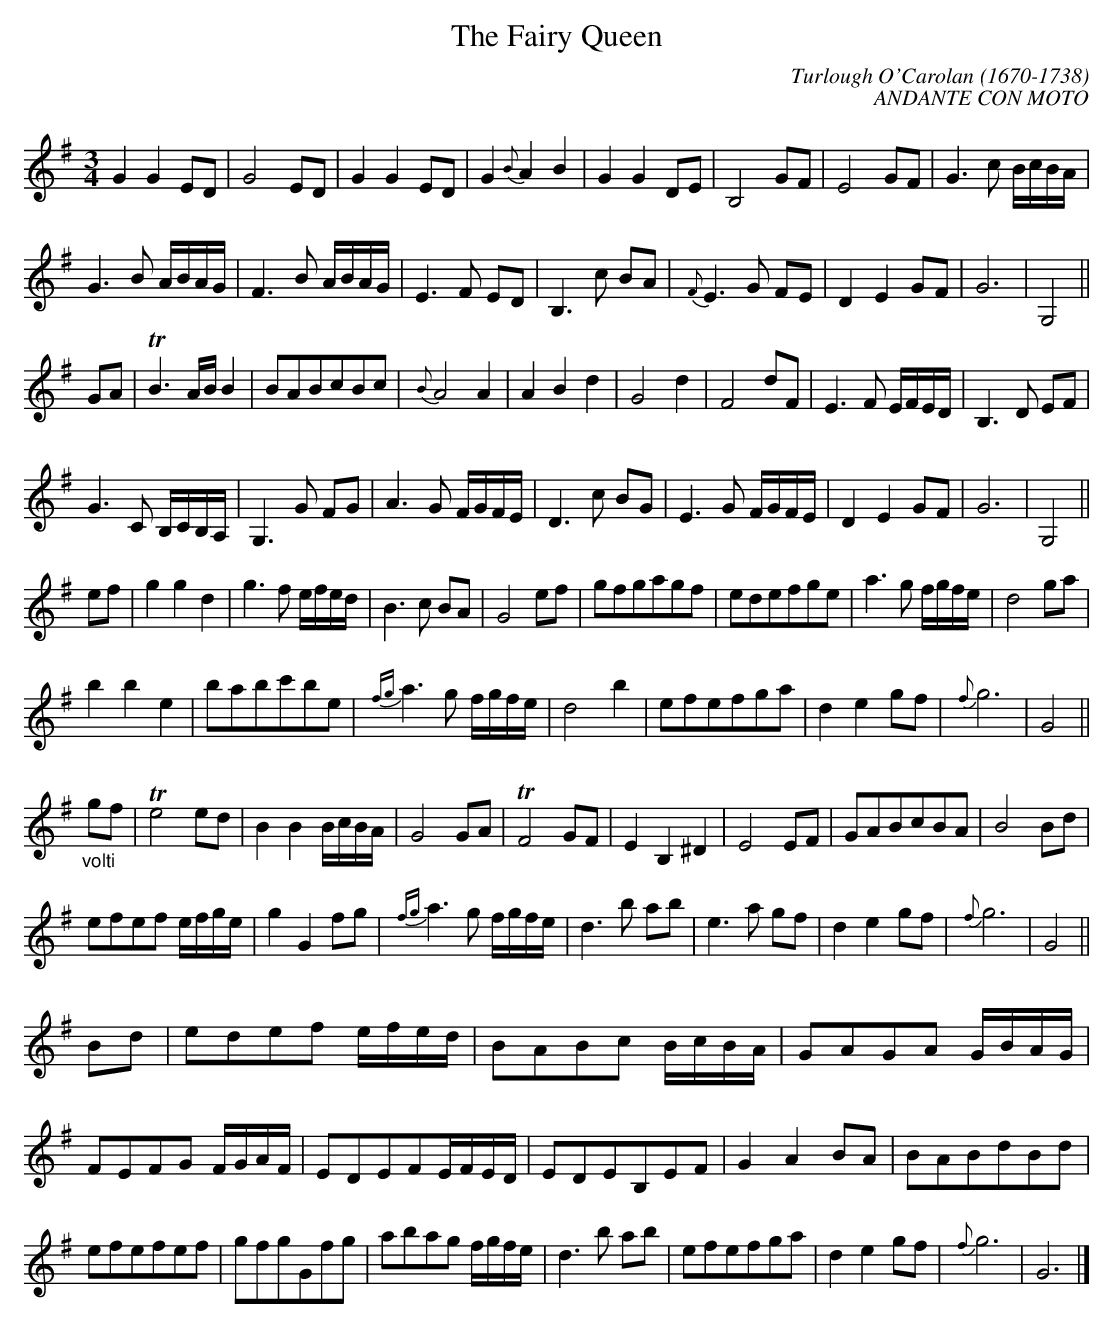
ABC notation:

X:1occ
T:The Fairy Queen
C:Turlough O'Carolan (1670-1738)
C:ANDANTE CON MOTO
M:3/4
L:1/8
K:G
G2G2ED|G4ED|G2G2ED|G2{B}A2B2|G2G2DE|B,4GF|E4GF|G3c B/2c/2B/2A/2|
G3B A/2B/2A/2G/2|F3B A/2B/2A/2G/2|E3F ED|B,3c BA|{F}E3G FE|D2E2GF|G6|G,4||
GA| TB3A/2B/2 B2|BABcBc|{B}A4A2|A2B2d2|G4d2|F4dF|E3F E/2F/2E/2D/2|B,3D EF|
G3C B,/2C/2B,/2A,/2|G,3G FG|A3G F/2G/2F/2E/2|D3c BG|E3G F/2G/2F/2E/2|D2E2GF|G6|G,4||
ef|g2g2d2|g3f e/2f/2e/2d/2|B3c BA|G4ef|gfgagf|edefge|a3g f/2g/2f/2e/2|d4ga|
b2b2e2|babc'be|{fg}a3g f/2g/2f/2e/2|d4b2|efefga|d2e2gf|{f}g6|G4||
"_volti"gf| Te4ed|B2B2B/2c/2B/2A/2|G4GA| TF4GF|E2B,2^D2|E4EF|GABcBA|B4Bd|
efef e/2f/2g/2e/2|g2G2fg|{fg}a3g f/2g/2f/2e/2|d3b ab|e3a gf|d2e2gf|{f}g6|G4||
Bd|edef e/2f/2e/2d/2|BABc B/2c/2B/2A/2|GAGA G/2B/2A/2G/2|FEFG F/2G/2A/2F/2|EDEFE/2F/2E/2D/2|EDEB,EF|G2A2BA|BABdBd|
efefef|gfgGfg|abag f/2g/2f/2e/2|d3b ab|efefga|d2e2gf|{f}g6|G6|]
